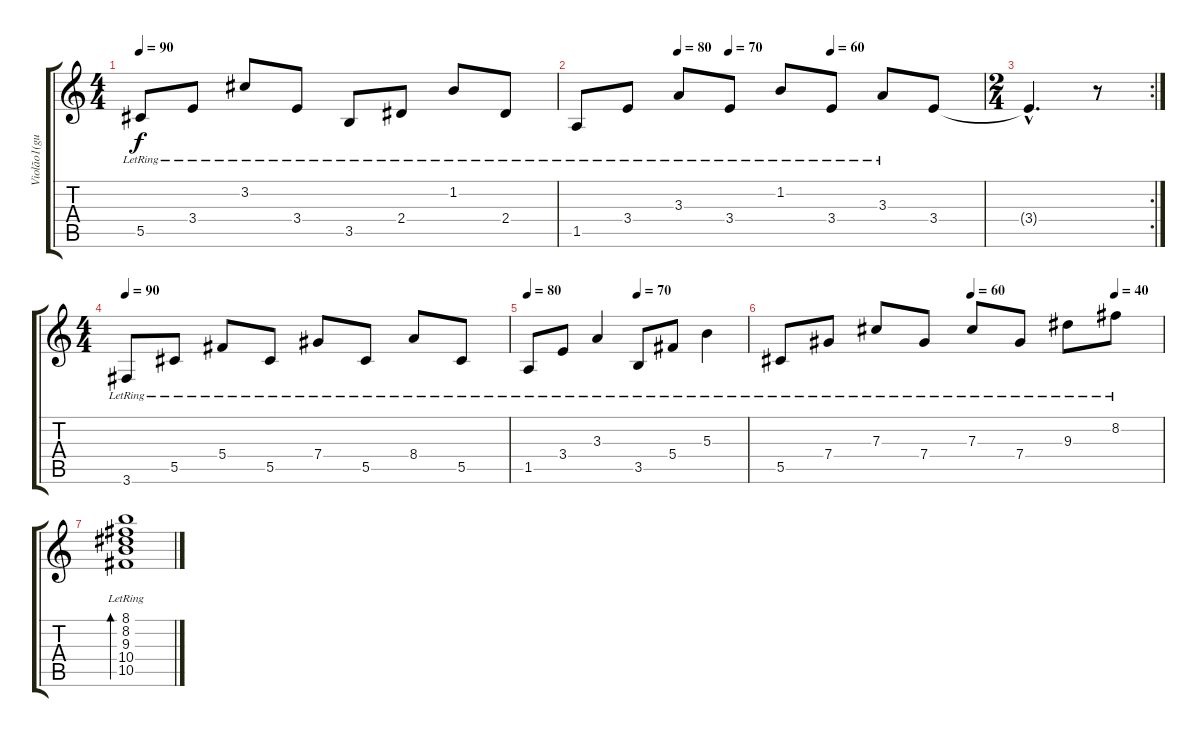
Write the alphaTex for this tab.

\track ("Violão1(guitar1)" "Violão1(gu") {instrument acousticguitarnylon}
\staff {score tabs}
\tuning (Eb4 Bb3 Gb3 Db3 Ab2 Eb2) {hide}
\ts (4 4)
\tempo 90
\clef g2
\ks c
5.5{lr}.8{dy f instrument acousticguitarnylon} 3.4{lr}.8 3.2{lr}.8 3.4{lr}.8 3.5{lr}.8 2.4{lr}.8 1.2{lr}.8 2.4{lr}.8 |
\tempo (80 0.25)
\tempo (70 0.375)
\tempo (60 0.625)
1.5{lr}.8 3.4{lr}.8 3.3{lr}.8 3.4{lr}.8 1.2{lr}.8 3.4{lr}.8 3.3{lr}.8 3.4.8 |
\rc 2
\ts (2 4)
3.4{hac t}.4{d} r.8 |
\ts (4 4)
\tempo 90
3.6{lr}.8 5.5{lr}.8 5.4{lr}.8 5.5{lr}.8 7.4{lr}.8 5.5{lr}.8 8.4{lr}.8 5.5{lr}.8 |
\tempo 80
\tempo (70 0.5)
1.5{lr}.8 3.4{lr}.8 3.3{lr}.4 3.5{lr}.8 5.4{lr}.8 5.3{lr}.4 |
\tempo (60 0.5)
\tempo (40 0.875)
5.5{lr}.8 7.4{lr}.8 7.3{lr}.8 7.4{lr}.8 7.3{lr}.8 7.4{lr}.8 9.3{lr}.8 8.2{lr}.8 |
(8.1{lr} 8.2{lr} 9.3{lr} 10.4{lr} 10.5).1{bd 240}
